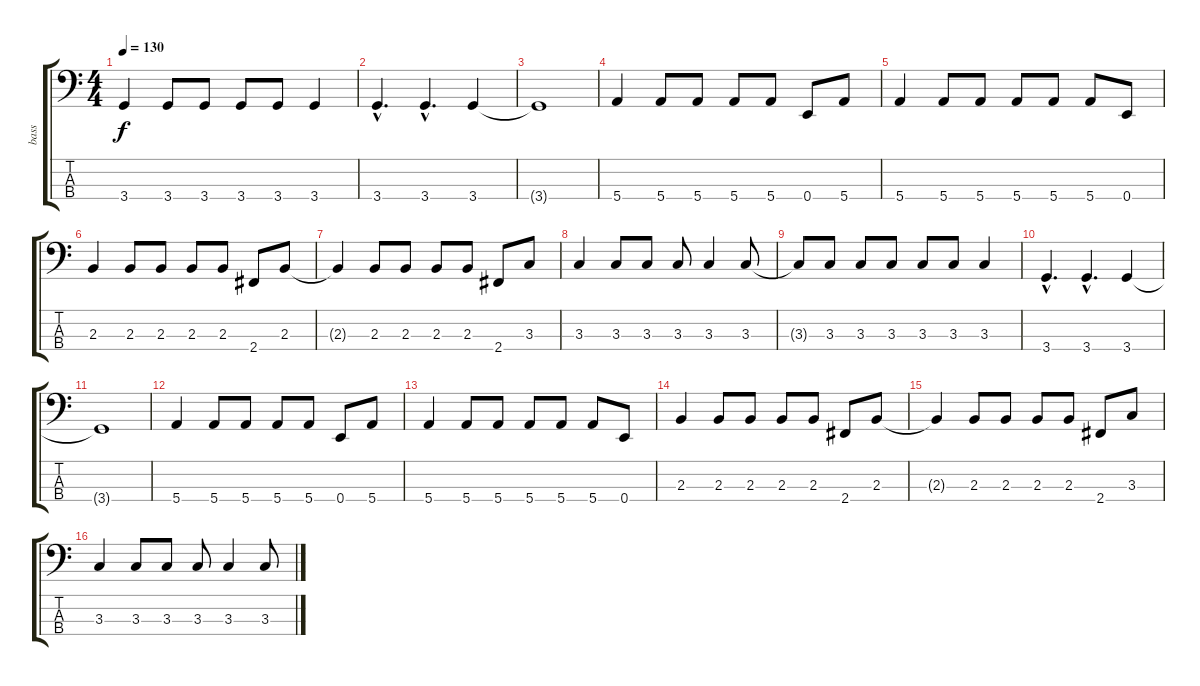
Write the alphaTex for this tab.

\track ("bass" "bass") {instrument electricbassfinger}
\staff {score tabs}
\tuning (G2 D2 A1 E1) {hide}
\ts (4 4)
\tempo 130
\clef f4
\ks c
3.4.4{dy f} 3.4.8 3.4.8 3.4.8 3.4.8 3.4.4 |
3.4{hac}.4{d} 3.4{hac}.4{d} 3.4.4 |
3.4{t}.1 |
5.4.4 5.4.8 5.4.8 5.4.8 5.4.8 0.4.8 5.4.8 |
5.4.4 5.4.8 5.4.8 5.4.8 5.4.8 5.4.8 0.4.8 |
2.3.4 2.3.8 2.3.8 2.3.8 2.3.8 2.4.8 2.3.8 |
2.3{t}.4 2.3.8 2.3.8 2.3.8 2.3.8 2.4.8 3.3.8 |
3.3.4 3.3.8 3.3.8 3.3.8 3.3.4 3.3.8 |
3.3{t}.8 3.3.8 3.3.8 3.3.8 3.3.8 3.3.8 3.3.4 |
3.4{hac}.4{d} 3.4{hac}.4{d} 3.4.4 |
3.4{t}.1 |
5.4.4 5.4.8 5.4.8 5.4.8 5.4.8 0.4.8 5.4.8 |
5.4.4 5.4.8 5.4.8 5.4.8 5.4.8 5.4.8 0.4.8 |
2.3.4 2.3.8 2.3.8 2.3.8 2.3.8 2.4.8 2.3.8 |
2.3{t}.4 2.3.8 2.3.8 2.3.8 2.3.8 2.4.8 3.3.8 |
3.3.4 3.3.8 3.3.8 3.3.8 3.3.4 3.3.8
